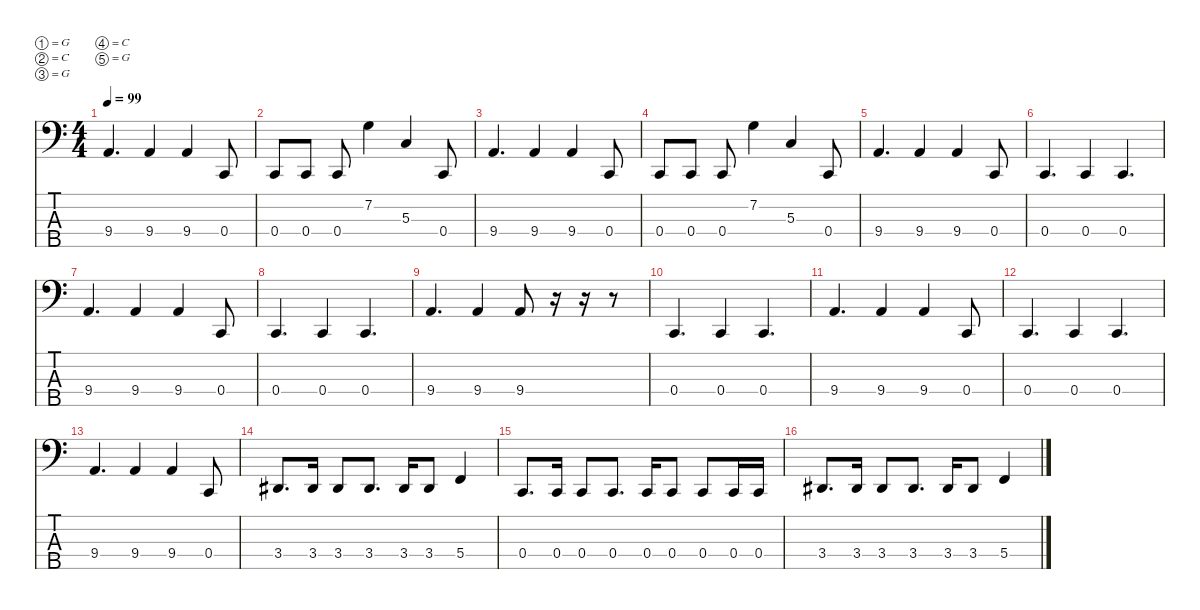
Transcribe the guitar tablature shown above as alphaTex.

\defaultSystemsLayout 4
\hideDynamics
\bracketExtendMode nobrackets
\singleTrackTrackNamePolicy hidden
\multiTrackTrackNamePolicy hidden
\firstSystemTrackNameMode fullname
\firstSystemTrackNameOrientation horizontal
\otherSystemsTrackNameOrientation horizontal
\track ("Bass" "el.bs.") {instrument electricbasspick}
\staff {score tabs}
\tuning (G2 C2 G1 C1 G0)
\ts (4 4)
\tempo 99
\clef f4
\ks c
9.4.4{d dy f beam Up} 9.4.4{beam Up} 9.4.4{beam Up} 0.4.8{beam Up} |
0.4.8{beam Up} 0.4.8{beam Up} 0.4.8{beam Up} 7.2.4{beam Down} 5.3.4{beam Up} 0.4.8{beam Up} |
9.4.4{d beam Up} 9.4.4{beam Up} 9.4.4{beam Up} 0.4.8{beam Up} |
0.4.8{beam Up} 0.4.8{beam Up} 0.4.8{beam Up} 7.2.4{beam Down} 5.3.4{beam Up} 0.4.8{beam Up} |
9.4.4{d beam Up} 9.4.4{beam Up} 9.4.4{beam Up} 0.4.8{beam Up} |
0.4.4{d beam Up} 0.4.4{beam Up} 0.4.4{d beam Up} |
9.4.4{d beam Up} 9.4.4{beam Up} 9.4.4{beam Up} 0.4.8{beam Up} |
0.4.4{d beam Up} 0.4.4{beam Up} 0.4.4{d beam Up} |
9.4.4{d beam Up} 9.4.4{beam Up} 9.4.8{beam Up} r.16{beam Up} r.16{beam Up} r.8{beam Up} |
0.4.4{d beam Up} 0.4.4{beam Up} 0.4.4{d beam Up} |
9.4.4{d beam Up} 9.4.4{beam Up} 9.4.4{beam Up} 0.4.8{beam Up} |
0.4.4{d beam Up} 0.4.4{beam Up} 0.4.4{d beam Up} |
9.4.4{d beam Up} 9.4.4{beam Up} 9.4.4{beam Up} 0.4.8{beam Up} |
3.4{acc #}.8{d beam Up} 3.4{acc #}.16{beam Up} 3.4{acc #}.8{beam Up} 3.4{acc #}.8{d beam Up} 3.4{acc #}.16{beam Up} 3.4{acc #}.8{beam Up} 5.4.4{beam Up} |
0.4.8{d beam Up} 0.4.16{beam Up} 0.4.8{beam Up} 0.4.8{d beam Up} 0.4.16{beam Up} 0.4.8{beam Up} 0.4.8{beam Up} 0.4.16{beam Up} 0.4.16{beam Up} |
3.4{acc #}.8{d beam Up} 3.4{acc #}.16{beam Up} 3.4{acc #}.8{beam Up} 3.4{acc #}.8{d beam Up} 3.4{acc #}.16{beam Up} 3.4{acc #}.8{beam Up} 5.4.4{beam Up}
